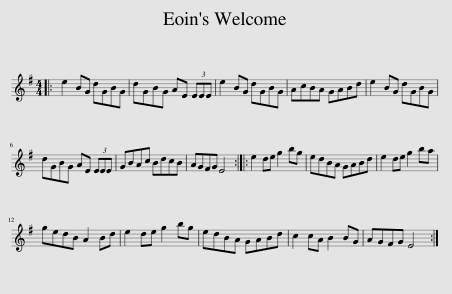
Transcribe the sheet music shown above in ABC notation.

X:1
L:1/8
M:4/4
I:linebreak $
K:Emin
V:1 treble
V:1
|: e2 BG dGBG | dGBG AE (3EEE | e2 BG dGBG | AcBA GABd | e2 BG dGBG |$ %5
 dGBG AE (3EEE | GBAc BdcB | AGFG E4 :: e2 de g2 bg | edBA GABd | %10
 e2 de g2 ba |$ gedB A2 Bd | e2 de g2 bg | edBA GABd | c2 cA B2 BG | %15
 AGFG E4 :| %16
